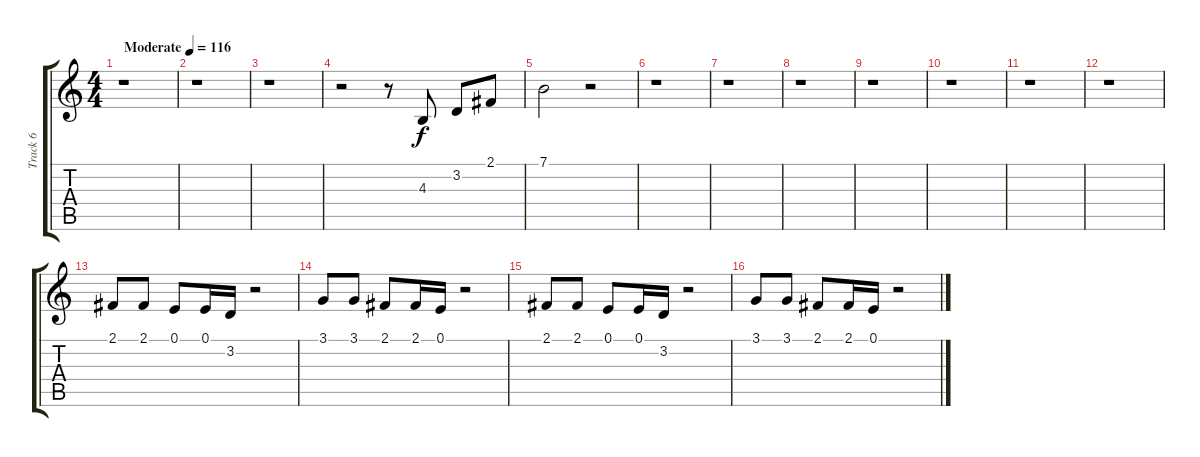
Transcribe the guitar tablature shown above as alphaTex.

\track ("Track 6" "Track 6") {instrument clarinet}
\staff {score tabs}
\tuning (E4 B3 G3 D3 A2 E2) {hide}
\ts (4 4)
\tempo (116 "Moderate")
\clef g2
\ks c
r.1{dy f instrument clarinet} |
r.1 |
r.1 |
r.2 r.8 4.3.8 3.2.8 2.1.8 |
7.1.2 r.2 |
r.1 |
r.1 |
r.1 |
r.1 |
r.1 |
r.1 |
r.1 |
2.1.8 2.1.8 0.1.8 0.1.16 3.2.16 r.2 |
3.1.8 3.1.8 2.1.8 2.1.16 0.1.16 r.2 |
2.1.8 2.1.8 0.1.8 0.1.16 3.2.16 r.2 |
3.1.8 3.1.8 2.1.8 2.1.16 0.1.16 r.2
